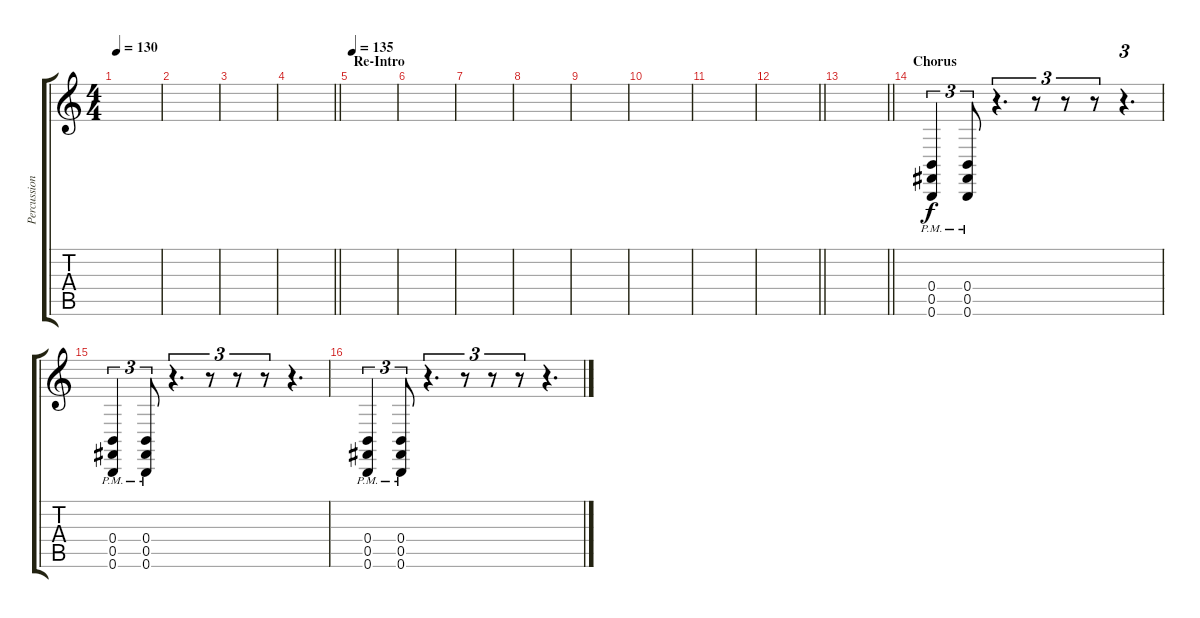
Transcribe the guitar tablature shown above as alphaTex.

\track ("Percussion" "Percussion") {instrument melodictom}
\staff {score tabs}
\tuning (Db4 Ab3 E3 B2 Gb2 B1) {hide}
\ts (4 4)
\tempo 130
\clef g2
\ks c
|
|
|
\barLineRight lightlight
|
\section ("" "Re-Intro")
\tempo 135
|
|
|
|
|
|
|
\barLineRight lightlight
|
\barLineRight lightlight
|
\section ("" "Chorus")
(0.4{pm} 0.5{pm} 0.6{pm}).4{tu (3 2)} (0.4{pm} 0.5 0.6).8{tu (3 2)} r.4{d tu (3 2)} r.8{tu (3 2)} r.8{tu (3 2)} r.8{tu (3 2)} r.4{d tu (3 2)} |
(0.4{pm} 0.5{pm} 0.6{pm}).4{tu (3 2)} (0.4{pm} 0.5 0.6).8{tu (3 2)} r.4{d tu (3 2)} r.8{tu (3 2)} r.8{tu (3 2)} r.8{tu (3 2)} r.4{d tu (3 2)} |
(0.4{pm} 0.5{pm} 0.6{pm}).4{tu (3 2)} (0.4{pm} 0.5 0.6).8{tu (3 2)} r.4{d tu (3 2)} r.8{tu (3 2)} r.8{tu (3 2)} r.8{tu (3 2)} r.4{d tu (3 2)}
